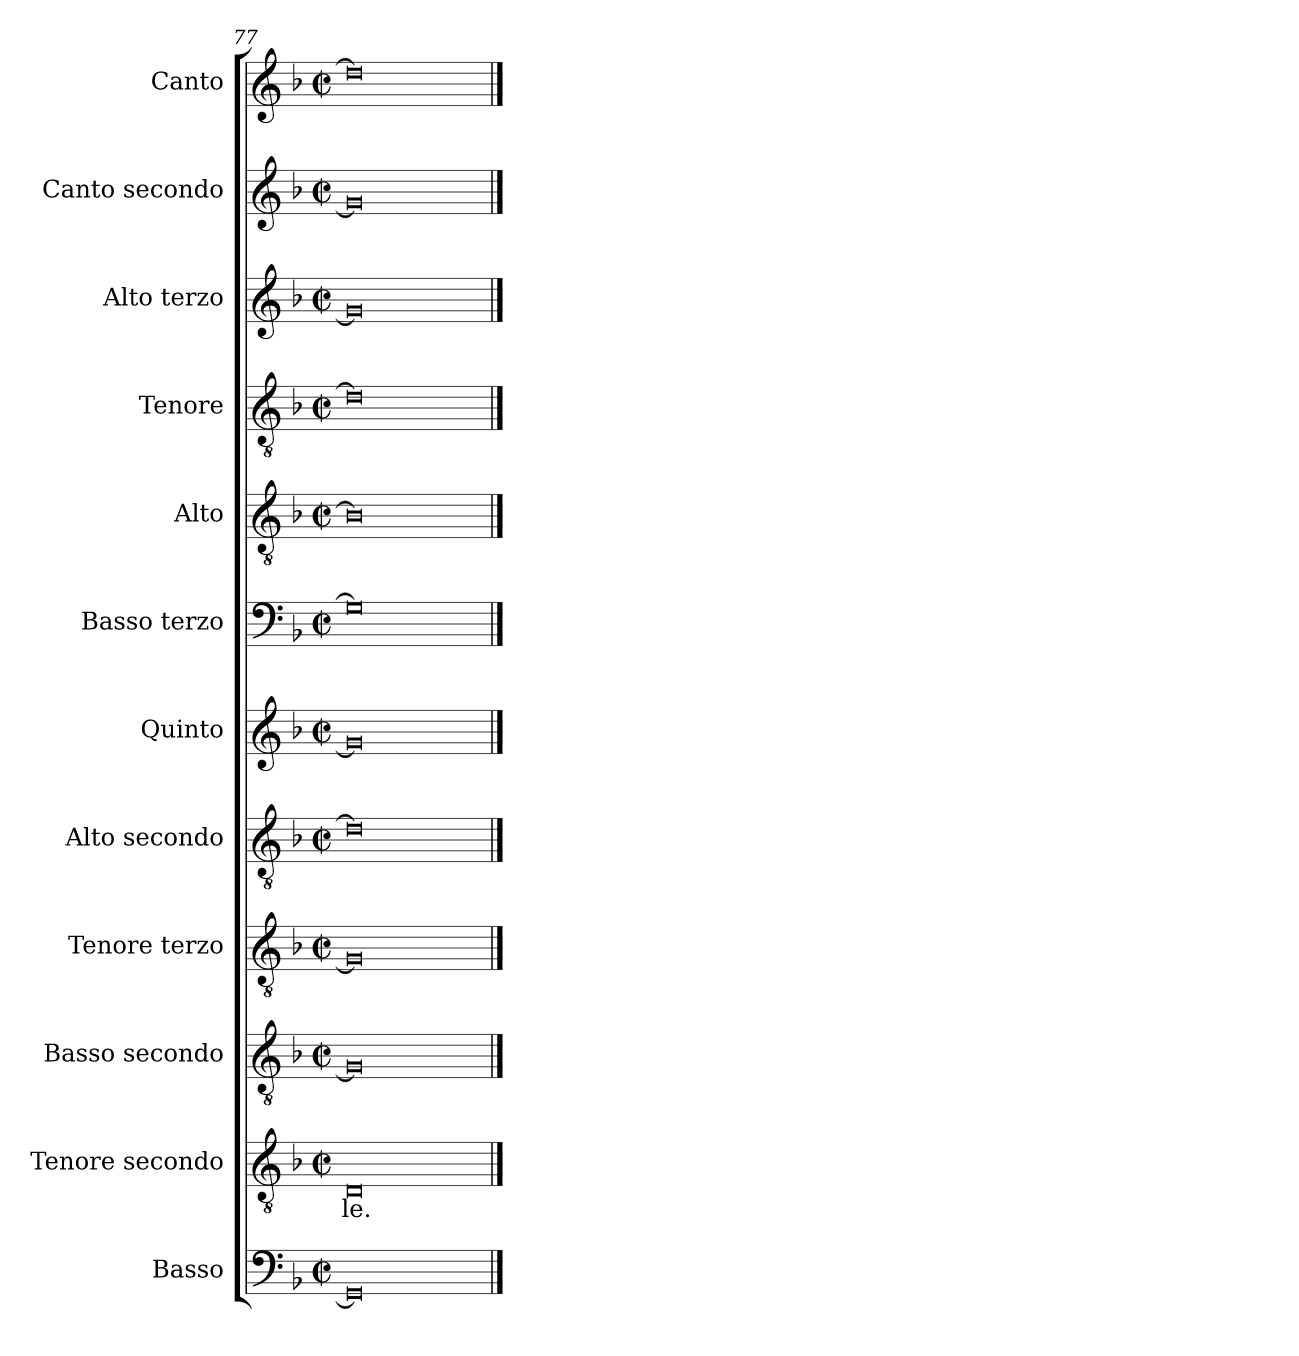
**kern	**text	**kern	**text	**kern	**text	**kern	**text	**kern	**text	**kern	**text	**kern	**text	**kern	**text	**kern	**text	**kern	**text	**kern	**text	**kern	**text
*part12	*part12	*part11	*part11	*part10	*part10	*part9	*part9	*part8	*part8	*part7	*part7	*part6	*part6	*part5	*part5	*part4	*part4	*part3	*part3	*part2	*part2	*part1	*part1
*staff12	*staff12	*staff11	*staff11	*staff10	*staff10	*staff9	*staff9	*staff8	*staff8	*staff7	*staff7	*staff6	*staff6	*staff5	*staff5	*staff4	*staff4	*staff3	*staff3	*staff2	*staff2	*staff1	*staff1
*I"Basso	*	*I"Tenore secondo	*	*I"Basso secondo	*	*I"Tenore terzo	*	*I"Alto secondo	*	*I"Quinto	*	*I"Basso terzo	*	*I"Alto	*	*I"Tenore	*	*I"Alto terzo	*	*I"Canto secondo	*	*I"Canto	*
*	*	*	*	*	*	*	*	*	*	*I'Q	*	*	*	*	*	*	*	*	*	*	*	*	*
*clefF4	*	*clefGv2	*	*clefGv2	*	*clefGv2	*	*clefGv2	*	*clefG2	*	*clefF4	*	*clefGv2	*	*clefGv2	*	*clefG2	*	*clefG2	*	*clefG2	*
*k[b-]	*	*k[b-]	*	*k[b-]	*	*k[b-]	*	*k[b-]	*	*k[b-]	*	*k[b-]	*	*k[b-]	*	*k[b-]	*	*k[b-]	*	*k[b-]	*	*k[b-]	*
*F:	*	*F:	*	*F:	*	*F:	*	*F:	*	*F:	*	*F:	*	*F:	*	*F:	*	*F:	*	*F:	*	*F:	*
*M2/2	*	*M2/2	*	*M2/2	*	*M2/2	*	*M2/2	*	*M2/2	*	*M2/2	*	*M2/2	*	*M2/2	*	*M2/2	*	*M2/2	*	*M2/2	*
*met(c|)	*	*met(c|)	*	*met(c|)	*	*met(c|)	*	*met(c|)	*	*met(c|)	*	*met(c|)	*	*met(c|)	*	*met(c|)	*	*met(c|)	*	*met(c|)	*	*met(c|)	*
=77	=77	=77	=77	=77	=77	=77	=77	=77	=77	=77	=77	=77	=77	=77	=77	=77	=77	=77	=77	=77	=77	=77	=77
!	!LO:LY:b:cj	!	!LO:LY:b:cj	!	!LO:LY:b:cj	!	!LO:LY:b:cj	!	!LO:LY:b:cj	!	!LO:LY:b:cj	!	!LO:LY:b:rj	!	!LO:LY:b:rj	!	!LO:LY:b:rj	!	!LO:LY:b:rj	!	!LO:LY:b:rj	!	!LO:LY:b:cj
0GG]	.	0D	-le.	0G]	.	0G]	.	0d]	.	0g]	.	0G]	.	0B]	.	0d]	.	0g]	.	0g]	.	0dd]	.
==	==	==	==	==	==	==	==	==	==	==	==	==	==	==	==	==	==	==	==	==	==	==	==
*-	*-	*-	*-	*-	*-	*-	*-	*-	*-	*-	*-	*-	*-	*-	*-	*-	*-	*-	*-	*-	*-	*-	*-
